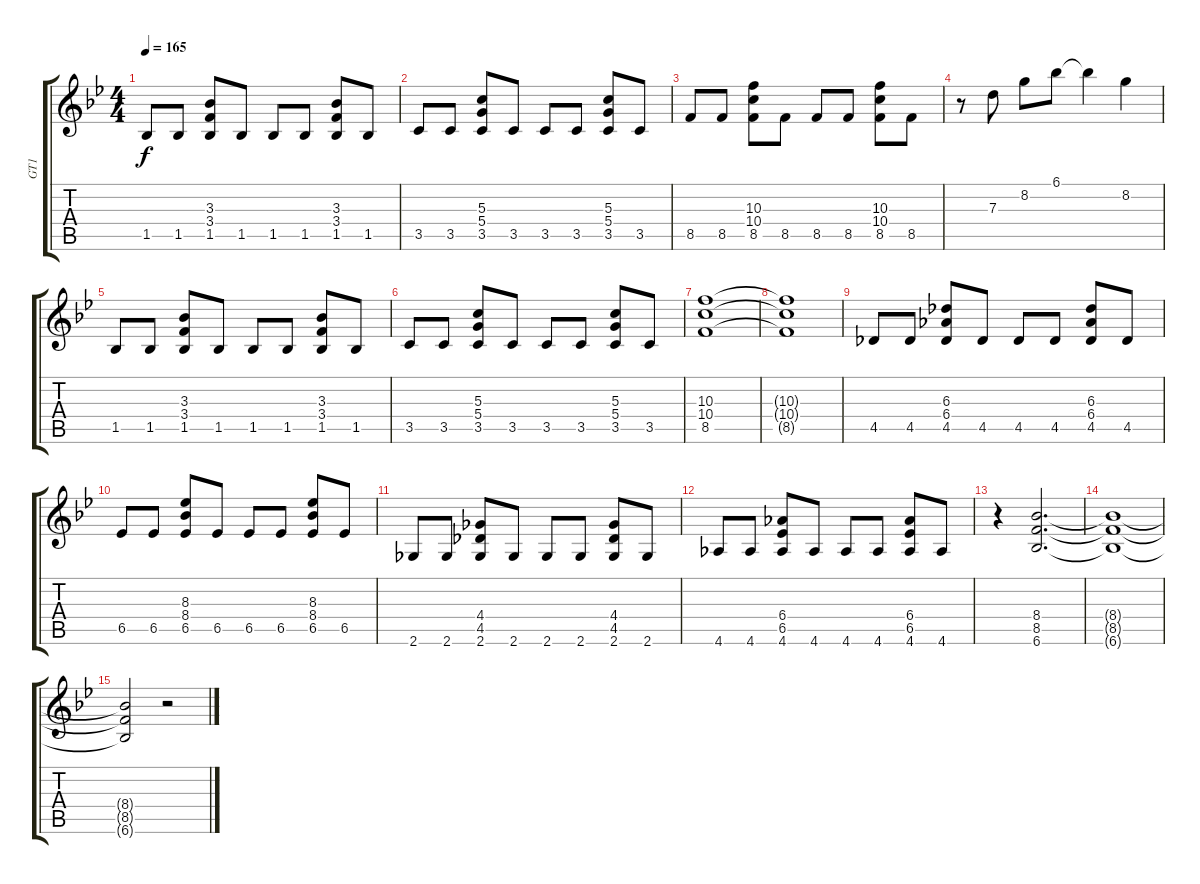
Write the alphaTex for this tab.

\track ("GT1" "GT1") {instrument overdrivenguitar}
\staff {score tabs}
\tuning (E4 B3 G3 D3 A2 E2) {hide}
\ts (4 4)
\tempo 165
\clef g2
\ks bb
1.5.8{dy f} 1.5.8 (3.3 3.4 1.5).8 1.5.8 1.5.8 1.5.8 (3.3 3.4 1.5).8 1.5.8 |
3.5.8 3.5.8 (5.3 5.4 3.5).8 3.5.8 3.5.8 3.5.8 (5.3 5.4 3.5).8 3.5.8 |
8.5.8 8.5.8 (10.3 10.4 8.5).8 8.5.8 8.5.8 8.5.8 (10.3 10.4 8.5).8 8.5.8 |
r.8 7.3.8 8.2.8 6.1.8 6.1{t}.4 8.2.4 |
1.5.8 1.5.8 (3.3 3.4 1.5).8 1.5.8 1.5.8 1.5.8 (3.3 3.4 1.5).8 1.5.8 |
3.5.8 3.5.8 (5.3 5.4 3.5).8 3.5.8 3.5.8 3.5.8 (5.3 5.4 3.5).8 3.5.8 |
(10.3 10.4 8.5).1 |
(10.3{t} 10.4{t} 8.5{t}).1 |
4.5.8 4.5.8 (6.3 6.4 4.5).8 4.5.8 4.5.8 4.5.8 (6.3 6.4 4.5).8 4.5.8 |
6.5.8 6.5.8 (8.3 8.4 6.5).8 6.5.8 6.5.8 6.5.8 (8.3 8.4 6.5).8 6.5.8 |
2.6.8 2.6.8 (4.4 4.5 2.6).8 2.6.8 2.6.8 2.6.8 (4.4 4.5 2.6).8 2.6.8 |
4.6.8 4.6.8 (6.4 6.5 4.6).8 4.6.8 4.6.8 4.6.8 (6.4 6.5 4.6).8 4.6.8 |
r.4 (8.4 8.5 6.6).2{d} |
(8.4{t} 8.5{t} 6.6{t}).1 |
(8.4{t} 8.5{t} 6.6{t}).2 r.2
